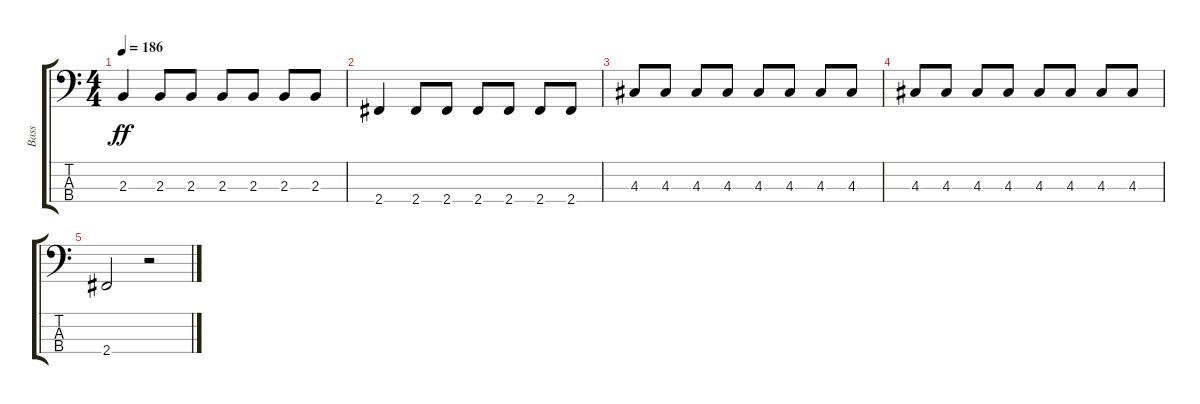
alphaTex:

\track ("Bass" "Bass") {instrument electricbasspick}
\staff {score tabs}
\tuning (G2 D2 A1 E1) {hide}
\ts (4 4)
\tempo 186
\clef f4
\ks c
2.3.4{dy ff} 2.3.8 2.3.8 2.3.8 2.3.8 2.3.8 2.3.8 |
2.4.4 2.4.8 2.4.8 2.4.8 2.4.8 2.4.8 2.4.8 |
4.3.8 4.3.8 4.3.8 4.3.8 4.3.8 4.3.8 4.3.8 4.3.8 |
4.3.8 4.3.8 4.3.8 4.3.8 4.3.8 4.3.8 4.3.8 4.3.8 |
2.4.2 r.2
